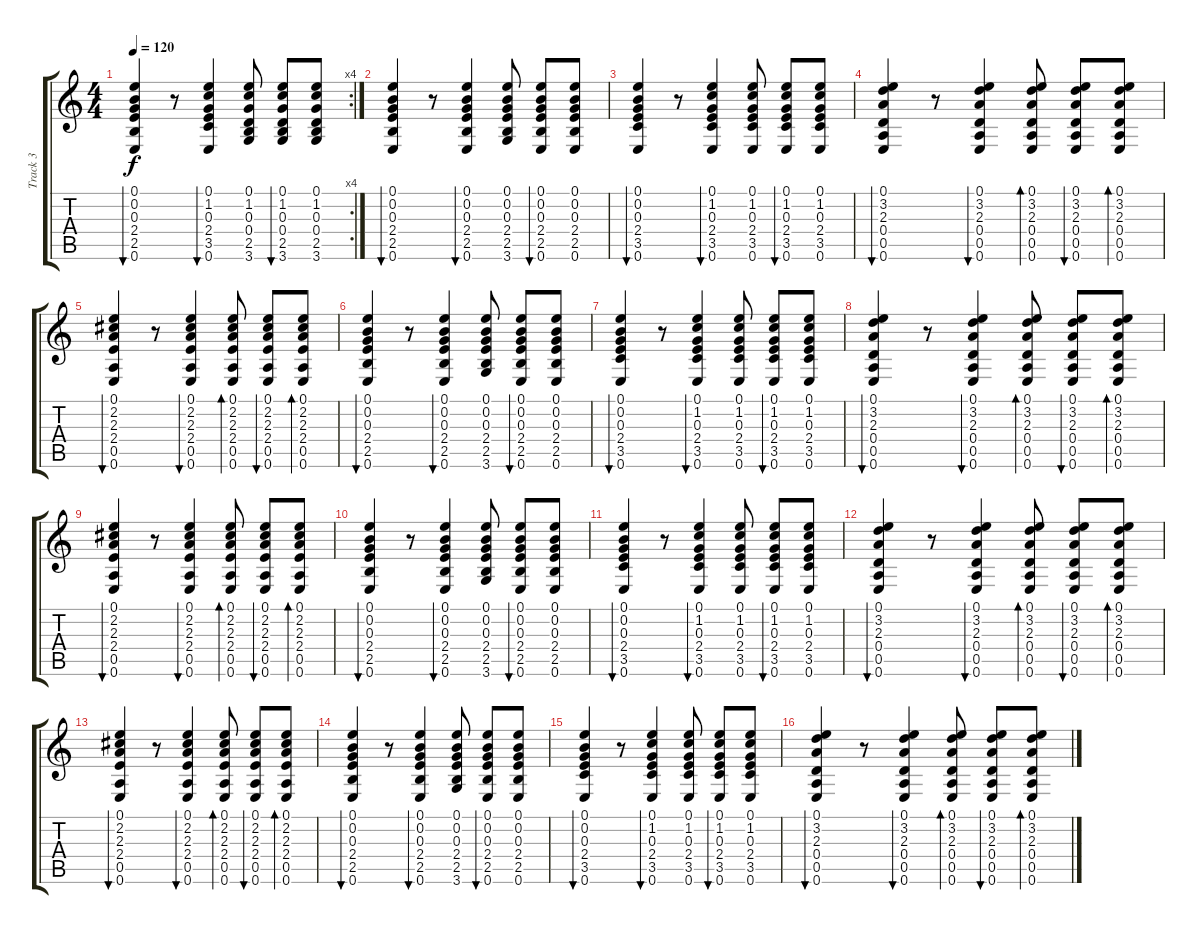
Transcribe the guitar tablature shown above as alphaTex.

\track ("Track 3" "Track 3") {instrument acousticguitarsteel}
\staff {score tabs}
\tuning (E4 B3 G3 D3 A2 E2) {hide}
\rc 4
\ts (4 4)
\tempo 120
\clef g2
\ks c
(0.1 0.2 0.3 2.4 2.5 0.6).4{bu 60 dy f} r.8 (0.1 1.2 0.3 2.4 3.5 0.6).4{bu 60} (0.1 1.2 0.3 0.4 2.5 3.6).8 (0.1 1.2 0.3 0.4 2.5 3.6).8{bu 60} (0.1 1.2 0.3 0.4 2.5 3.6).8 |
(0.1 0.2 0.3 2.4 2.5 0.6).4{bu 60} r.8 (0.1 0.2 0.3 2.4 2.5 0.6).4{bu 60} (0.1 0.2 0.3 2.4 2.5 3.6).8 (0.1 0.2 0.3 2.4 2.5 0.6).8{bu 60} (0.1 0.2 0.3 2.4 2.5 0.6).8 |
(0.1 0.2 0.3 2.4 3.5 0.6).4{bu 60} r.8 (0.1 1.2 0.3 2.4 3.5 0.6).4{bu 60} (0.1 1.2 0.3 2.4 3.5 0.6).8 (0.1 1.2 0.3 2.4 3.5 0.6).8{bu 60} (0.1 1.2 0.3 2.4 3.5 0.6).8 |
(0.1 3.2 2.3 0.4 0.5 0.6).4{bu 60} r.8 (0.1 3.2 2.3 0.4 0.5 0.6).4{bu 60} (0.1 3.2 2.3 0.4 0.5 0.6).8{bd 60} (0.1 3.2 2.3 0.4 0.5 0.6).8{bu 60} (0.1 3.2 2.3 0.4 0.5 0.6).8{bd 60} |
(0.1 2.2 2.3 2.4 0.5 0.6).4{bu 60} r.8 (0.1 2.2 2.3 2.4 0.5 0.6).4{bu 60} (0.1 2.2 2.3 2.4 0.5 0.6).8{bd 60} (0.1 2.2 2.3 2.4 0.5 0.6).8{bu 60} (0.1 2.2 2.3 2.4 0.5 0.6).8{bd 60} |
(0.1 0.2 0.3 2.4 2.5 0.6).4{bu 60} r.8 (0.1 0.2 0.3 2.4 2.5 0.6).4{bu 60} (0.1 0.2 0.3 2.4 2.5 3.6).8 (0.1 0.2 0.3 2.4 2.5 0.6).8{bu 60} (0.1 0.2 0.3 2.4 2.5 0.6).8 |
(0.1 0.2 0.3 2.4 3.5 0.6).4{bu 60} r.8 (0.1 1.2 0.3 2.4 3.5 0.6).4{bu 60} (0.1 1.2 0.3 2.4 3.5 0.6).8 (0.1 1.2 0.3 2.4 3.5 0.6).8{bu 60} (0.1 1.2 0.3 2.4 3.5 0.6).8 |
(0.1 3.2 2.3 0.4 0.5 0.6).4{bu 60} r.8 (0.1 3.2 2.3 0.4 0.5 0.6).4{bu 60} (0.1 3.2 2.3 0.4 0.5 0.6).8{bd 60} (0.1 3.2 2.3 0.4 0.5 0.6).8{bu 60} (0.1 3.2 2.3 0.4 0.5 0.6).8{bd 60} |
(0.1 2.2 2.3 2.4 0.5 0.6).4{bu 60} r.8 (0.1 2.2 2.3 2.4 0.5 0.6).4{bu 60} (0.1 2.2 2.3 2.4 0.5 0.6).8{bd 60} (0.1 2.2 2.3 2.4 0.5 0.6).8{bu 60} (0.1 2.2 2.3 2.4 0.5 0.6).8{bd 60} |
(0.1 0.2 0.3 2.4 2.5 0.6).4{bu 60} r.8 (0.1 0.2 0.3 2.4 2.5 0.6).4{bu 60} (0.1 0.2 0.3 2.4 2.5 3.6).8 (0.1 0.2 0.3 2.4 2.5 0.6).8{bu 60} (0.1 0.2 0.3 2.4 2.5 0.6).8 |
(0.1 0.2 0.3 2.4 3.5 0.6).4{bu 60} r.8 (0.1 1.2 0.3 2.4 3.5 0.6).4{bu 60} (0.1 1.2 0.3 2.4 3.5 0.6).8 (0.1 1.2 0.3 2.4 3.5 0.6).8{bu 60} (0.1 1.2 0.3 2.4 3.5 0.6).8 |
(0.1 3.2 2.3 0.4 0.5 0.6).4{bu 60} r.8 (0.1 3.2 2.3 0.4 0.5 0.6).4{bu 60} (0.1 3.2 2.3 0.4 0.5 0.6).8{bd 60} (0.1 3.2 2.3 0.4 0.5 0.6).8{bu 60} (0.1 3.2 2.3 0.4 0.5 0.6).8{bd 60} |
(0.1 2.2 2.3 2.4 0.5 0.6).4{bu 60} r.8 (0.1 2.2 2.3 2.4 0.5 0.6).4{bu 60} (0.1 2.2 2.3 2.4 0.5 0.6).8{bd 60} (0.1 2.2 2.3 2.4 0.5 0.6).8{bu 60} (0.1 2.2 2.3 2.4 0.5 0.6).8{bd 60} |
(0.1 0.2 0.3 2.4 2.5 0.6).4{bu 60} r.8 (0.1 0.2 0.3 2.4 2.5 0.6).4{bu 60} (0.1 0.2 0.3 2.4 2.5 3.6).8 (0.1 0.2 0.3 2.4 2.5 0.6).8{bu 60} (0.1 0.2 0.3 2.4 2.5 0.6).8 |
(0.1 0.2 0.3 2.4 3.5 0.6).4{bu 60} r.8 (0.1 1.2 0.3 2.4 3.5 0.6).4{bu 60} (0.1 1.2 0.3 2.4 3.5 0.6).8 (0.1 1.2 0.3 2.4 3.5 0.6).8{bu 60} (0.1 1.2 0.3 2.4 3.5 0.6).8 |
(0.1 3.2 2.3 0.4 0.5 0.6).4{bu 60} r.8 (0.1 3.2 2.3 0.4 0.5 0.6).4{bu 60} (0.1 3.2 2.3 0.4 0.5 0.6).8{bd 60} (0.1 3.2 2.3 0.4 0.5 0.6).8{bu 60} (0.1 3.2 2.3 0.4 0.5 0.6).8{bd 60}
